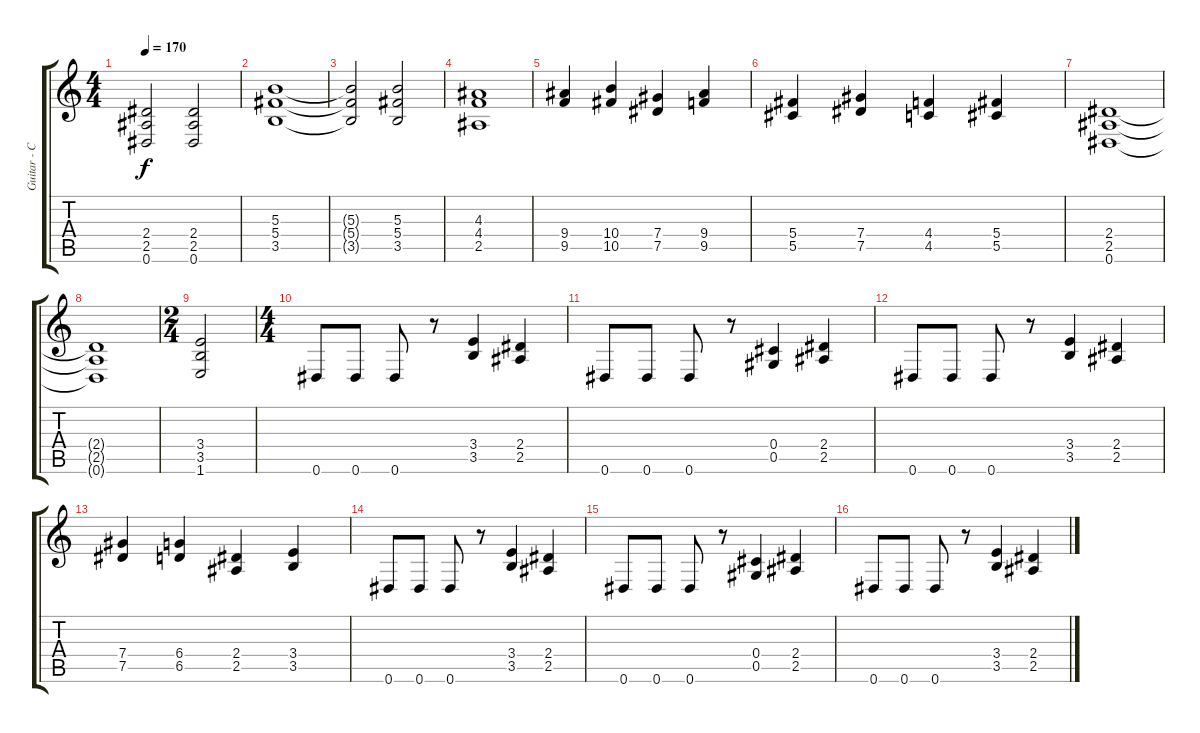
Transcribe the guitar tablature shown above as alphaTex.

\track ("Guitar - Chris Bay" "Guitar - C") {instrument overdrivenguitar}
\staff {score tabs}
\tuning (Eb4 Bb3 Gb3 Db3 Ab2 Eb2) {hide}
\ts (4 4)
\tempo 170
\clef g2
\ks c
(2.4{t} 2.5{t} 0.6{t}).2{dy f} (2.4 2.5 0.6).2 |
(5.3 5.4 3.5).1 |
(5.3{t} 5.4{t} 3.5{t}).2 (5.3 5.4 3.5).2 |
(4.3 4.4 2.5).1 |
(9.4 9.5).4 (10.4 10.5).4 (7.4 7.5).4 (9.4 9.5).4 |
(5.4 5.5).4 (7.4 7.5).4 (4.4 4.5).4 (5.4 5.5).4 |
(2.4 2.5 0.6).1 |
(2.4{t} 2.5{t} 0.6{t}).1 |
\ts (2 4)
(3.4 3.5 1.6).2 |
\ts (4 4)
0.6.8 0.6.8 0.6.8 r.8 (3.4 3.5).4 (2.4 2.5).4 |
0.6.8 0.6.8 0.6.8 r.8 (0.4 0.5).4 (2.4 2.5).4 |
0.6.8 0.6.8 0.6.8 r.8 (3.4 3.5).4 (2.4 2.5).4 |
(7.4 7.5).4 (6.4 6.5).4 (2.4 2.5).4 (3.4 3.5).4 |
0.6.8 0.6.8 0.6.8 r.8 (3.4 3.5).4 (2.4 2.5).4 |
0.6.8 0.6.8 0.6.8 r.8 (0.4 0.5).4 (2.4 2.5).4 |
0.6.8 0.6.8 0.6.8 r.8 (3.4 3.5).4 (2.4 2.5).4
